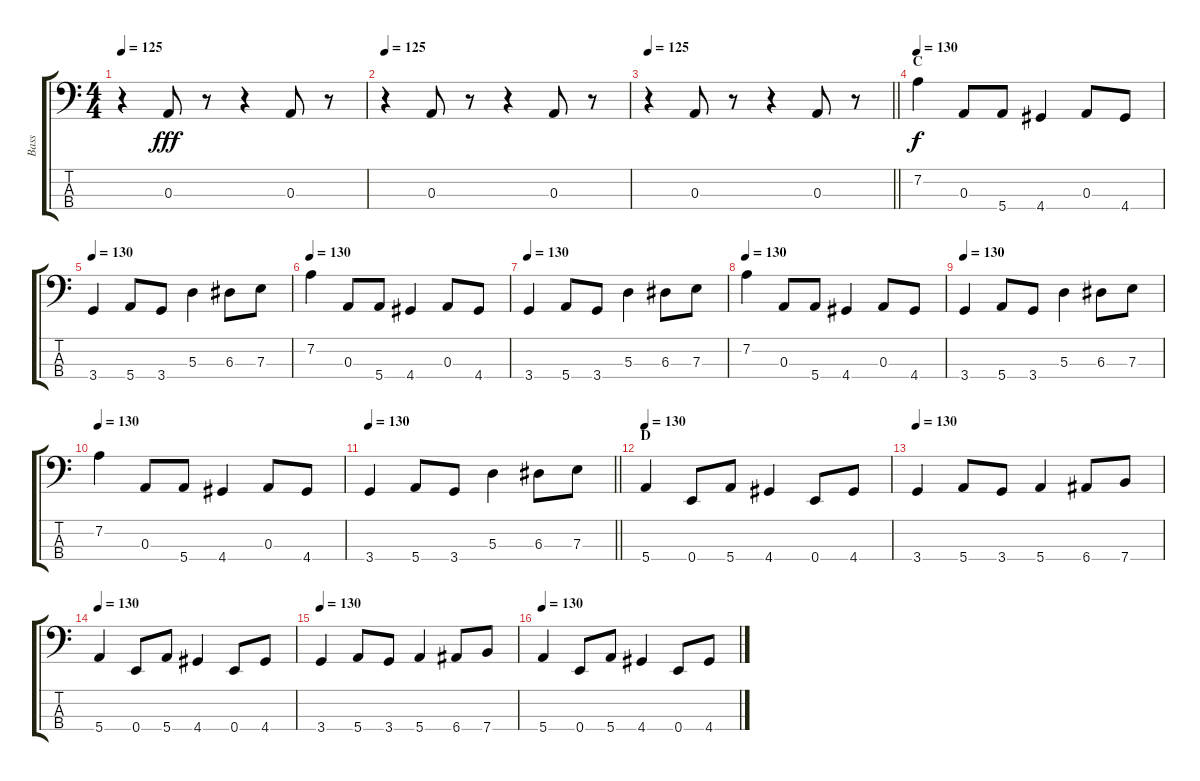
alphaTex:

\track ("Bass" "Bass") {instrument electricbasspick}
\staff {score tabs}
\tuning (G2 D2 A1 E1) {hide}
\ts (4 4)
\tempo 125
\clef f4
\ks c
r.4{dy fff} 0.3.8 r.8 r.4 0.3.8 r.8 |
\tempo 125
r.4 0.3.8 r.8 r.4 0.3.8 r.8 |
\tempo 125
\barLineRight lightlight
r.4 0.3.8 r.8 r.4 0.3.8 r.8 |
\section ("" "C")
\tempo 130
7.2.4{dy f} 0.3.8 5.4.8 4.4.4 0.3.8 4.4.8 |
\tempo 130
3.4.4 5.4.8 3.4.8 5.3.4 6.3.8 7.3.8 |
\tempo 130
7.2.4 0.3.8 5.4.8 4.4.4 0.3.8 4.4.8 |
\tempo 130
3.4.4 5.4.8 3.4.8 5.3.4 6.3.8 7.3.8 |
\tempo 130
7.2.4 0.3.8 5.4.8 4.4.4 0.3.8 4.4.8 |
\tempo 130
3.4.4 5.4.8 3.4.8 5.3.4 6.3.8 7.3.8 |
\tempo 130
7.2.4 0.3.8 5.4.8 4.4.4 0.3.8 4.4.8 |
\tempo 130
\barLineRight lightlight
3.4.4 5.4.8 3.4.8 5.3.4 6.3.8 7.3.8 |
\section ("" "D")
\tempo 130
5.4.4 0.4.8 5.4.8 4.4.4 0.4.8 4.4.8 |
\tempo 130
3.4.4 5.4.8 3.4.8 5.4.4 6.4.8 7.4.8 |
\tempo 130
5.4.4 0.4.8 5.4.8 4.4.4 0.4.8 4.4.8 |
\tempo 130
3.4.4 5.4.8 3.4.8 5.4.4 6.4.8 7.4.8 |
\tempo 130
5.4.4 0.4.8 5.4.8 4.4.4 0.4.8 4.4.8
